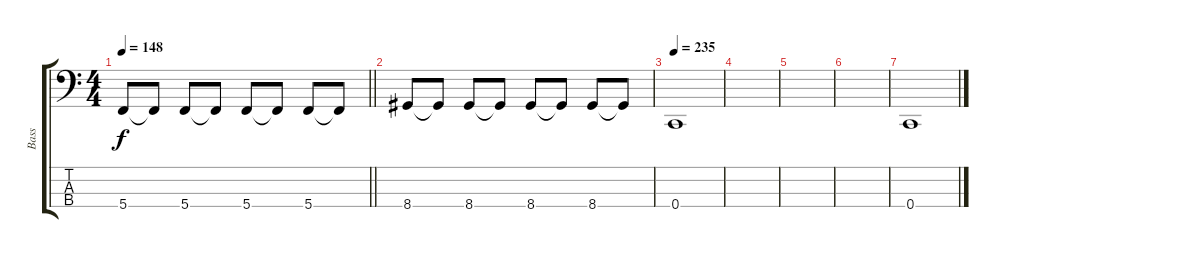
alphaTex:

\track ("Bass" "Bass") {instrument electricbassfinger}
\staff {score tabs}
\tuning (F2 C2 G1 C1) {hide}
\ts (4 4)
\tempo 148
\clef f4
\barLineRight lightlight
\ks c
5.4.8{dy f} 5.4{t}.8 5.4.8 5.4{t}.8 5.4.8 5.4{t}.8 5.4.8 5.4{t}.8 |
8.4.8 8.4{t}.8 8.4.8 8.4{t}.8 8.4.8 8.4{t}.8 8.4.8 8.4{t}.8 |
\tempo 235
0.4.1 |
|
|
|
0.4.1
